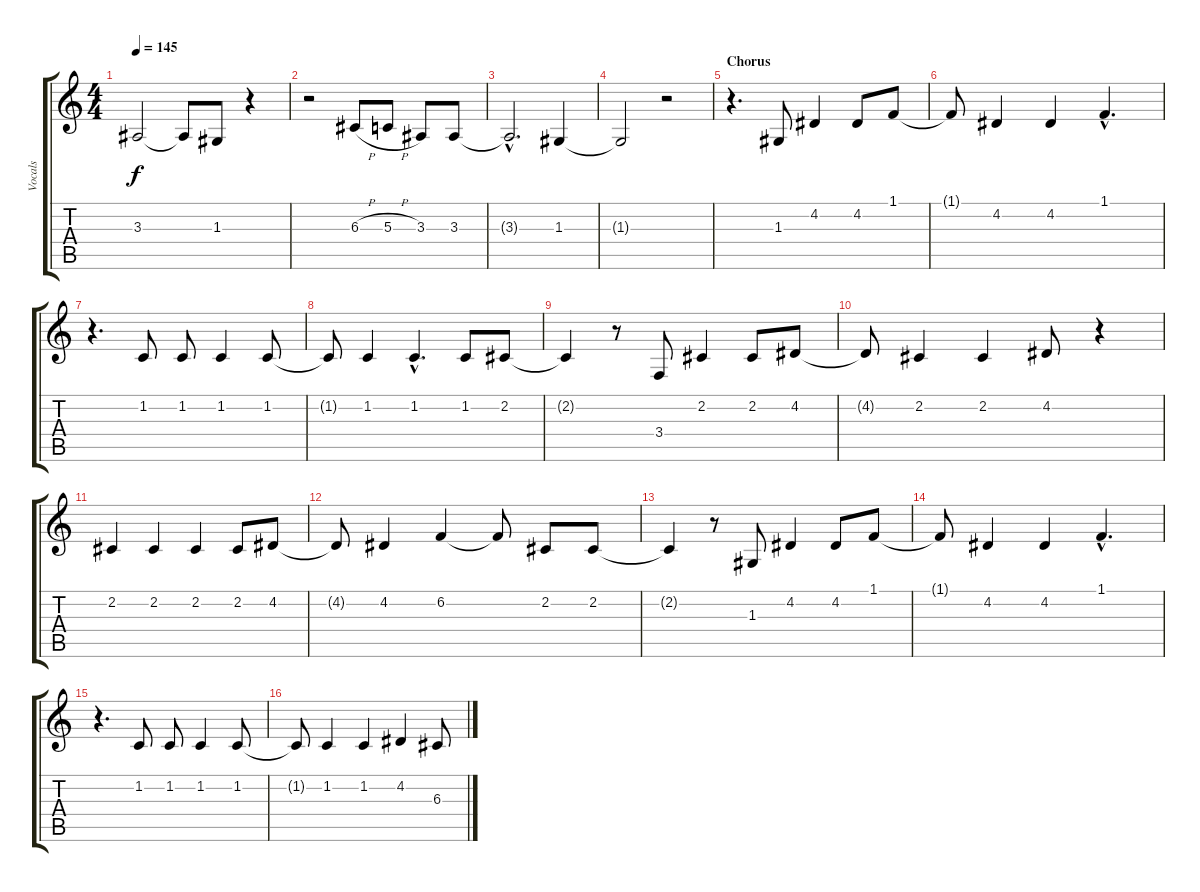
\track ("Vocals" "Vocals") {instrument lead2sawtooth}
\staff {score tabs}
\tuning (E4 B3 G3 D3 A2 E2) {hide}
\ts (4 4)
\tempo 145
\clef g2
\ks c
3.3{t}.2{dy f} 3.3{t}.8 1.3.8 r.4 |
r.2 6.3{h}.8 5.3{h}.8 3.3.8 3.3.8 |
3.3{hac t}.2{d} 1.3.4 |
1.3{t}.2 r.2 |
\section ("" "Chorus")
r.4{d} 1.3.8 4.2.4 4.2.8 1.1.8 |
1.1{t}.8 4.2.4 4.2.4 1.1{hac}.4{d} |
r.4{d} 1.2.8 1.2.8 1.2.4 1.2.8 |
1.2{t}.8 1.2.4 1.2{hac}.4{d} 1.2.8 2.2.8 |
2.2{t}.4 r.8 3.4.8 2.2.4 2.2.8 4.2.8 |
4.2{t}.8 2.2.4 2.2.4 4.2.8 r.4 |
2.2.4 2.2.4 2.2.4 2.2.8 4.2.8 |
4.2{t}.8 4.2.4 6.2.4 6.2{t}.8 2.2.8 2.2.8 |
2.2{t}.4 r.8 1.3.8 4.2.4 4.2.8 1.1.8 |
1.1{t}.8 4.2.4 4.2.4 1.1{hac}.4{d} |
r.4{d} 1.2.8 1.2.8 1.2.4 1.2.8 |
1.2{t}.8 1.2.4 1.2.4 4.2.4 6.3{h}.8
